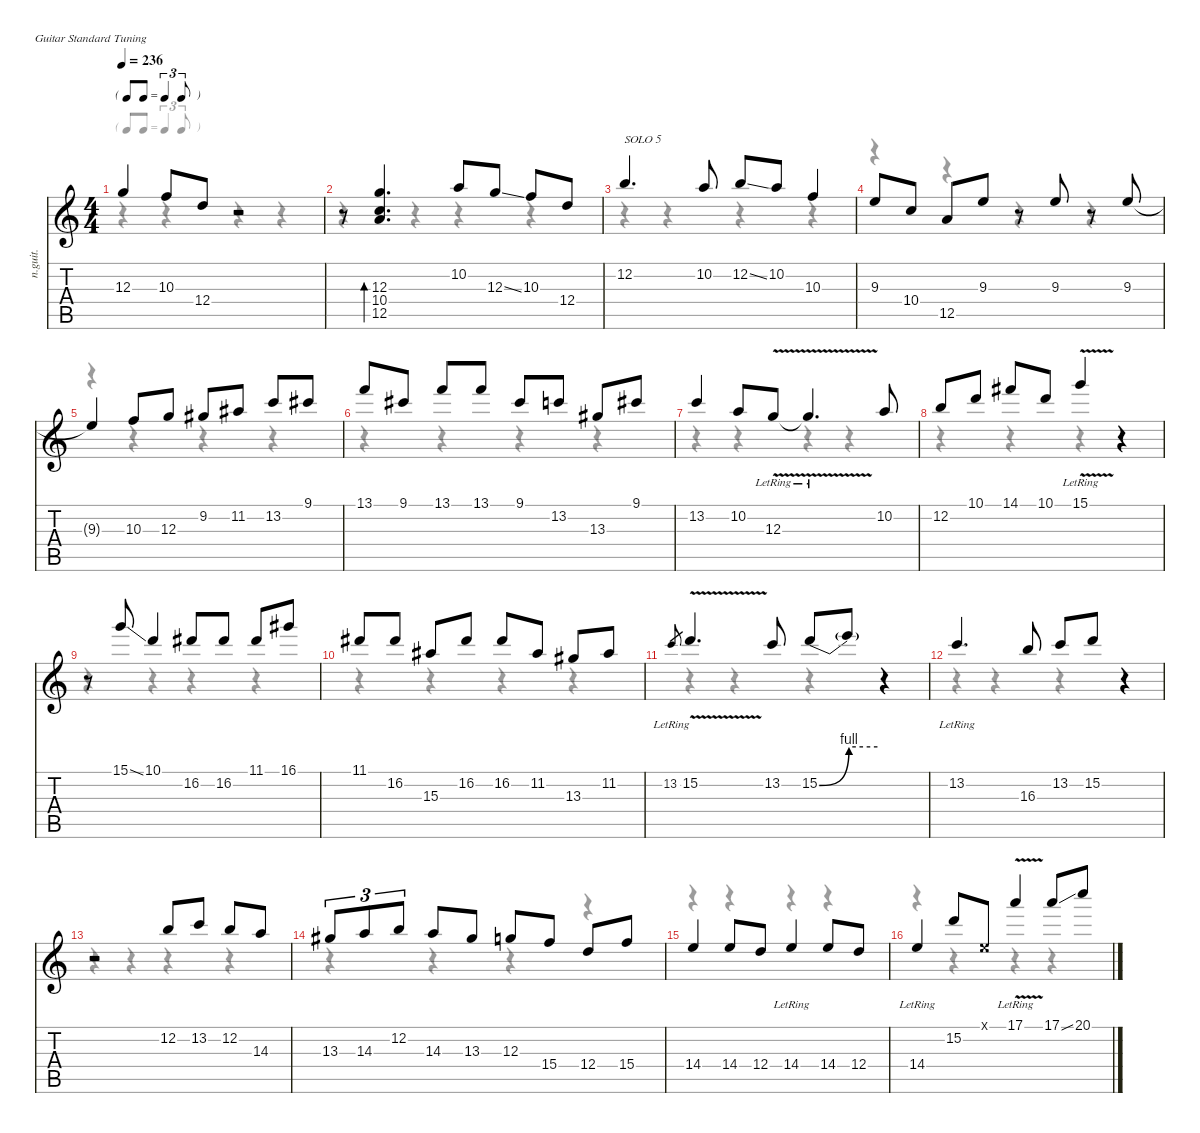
\defaultSystemsLayout 4
\hideDynamics
\bracketExtendMode nobrackets
\otherSystemsTrackNameOrientation horizontal
\track ("SOLO Carlton" "n.guit.") {instrument acousticguitarnylon}
\staff {score tabs}
\tuning (E4 B3 G3 D3 A2 E2)
\voice
\ts (4 4)
\tf triplet8th
\tempo 236
\clef g2
\ks c
12.3.4{dy ff beam Up} 10.3.8{beam Up} 12.4.8{beam Up} r.2{beam Up} |
r.8{beam Up} (12.3 10.4 12.5).4{d bd 120 beam Up} 10.2.8{beam Up} 12.3{ss}.8{beam Up} 10.3.8{beam Up} 12.4.8{beam Up} |
12.2.4{d txt "SOLO 5" beam Up} 10.2.8{beam Up} 12.2{ss}.8{beam Up} 10.2.8{beam Up} 10.3.4{beam Up} |
9.3.8{beam Up} 10.4.8{beam Up} 12.5.8{beam Up} 9.3.8{beam Up} r.8{beam Up} 9.3.8{beam Up} r.8{beam Up} 9.3.8{beam Up} |
9.3{t}.4{dy f beam Up} 10.3.8{dy ff beam Up} 12.3.8{beam Up} 9.2{acc #}.8{beam Up} 11.2{acc #}.8{beam Up} 13.2.8{beam Up} 9.1{acc #}.8{beam Up} |
13.1.8{beam Up} 9.1{acc #}.8{beam Up} 13.1.8{beam Up} 13.1.8{beam Up} 9.1{acc #}.8{beam Up} 13.2.8{beam Up} 13.3{acc #}.8{beam Up} 9.1{acc #}.8{beam Up} |
13.2.4{beam Up} 10.2.8{beam Up} 12.3{v lr}.8{beam Up} 12.3{v lr t}.4{d dy f beam Up} 10.2.8{dy ff beam Up} |
12.2.8{beam Up} 10.1.8{beam Up} 14.1{acc #}.8{beam Up} 10.1.8{beam Up} 15.1{v lr}.4{beam Up} r.4{beam Up} |
r.8{beam Up} 15.1{ss}.8{beam Up} 10.1.4{beam Up} 16.2{acc #}.8{beam Up} 16.2{acc #}.8{beam Up} 11.1{acc #}.8{beam Up} 16.1{acc #}.8{beam Up} |
11.1{acc #}.8{beam Up} 16.2{acc #}.8{beam Up} 15.3{acc #}.8{beam Up} 16.2{acc #}.8{beam Up} 16.2{acc #}.8{beam Up} 11.2{acc #}.8{beam Up} 13.3{acc #}.8{beam Up} 11.2{acc #}.8{beam Up} |
13.2{lr}.8{gr dy f beam Up} 15.2{v lr}.4{d dy ff beam Up} 13.2.8{beam Up} 15.2{be (bend 0 0 60 4)}.8{beam Up} 15.2{be (hold 0 4 60 4) t}.8{dy f beam Up} r.4{beam Up} |
13.2{lr}.4{d dy ff beam Up} 16.3.8{beam Up} 13.2.8{beam Up} 15.2.8{beam Up} r.4{beam Up} |
r.2{beam Up} 12.2.8{beam Up} 13.2.8{beam Up} 12.2.8{beam Up} 14.3.8{beam Up} |
13.3{acc #}.8{tu (3 2) beam Up} 14.3.8{tu (3 2) beam Up} 12.2.8{tu (3 2) beam Up} 14.3.8{beam Up} 13.3{acc #}.8{beam Up} 12.3.8{beam Up} 15.4.8{beam Up} 12.4.8{beam Up} 15.4.8{beam Up} |
14.4.4{beam Up} 14.4.8{beam Up} 12.4.8{beam Up} 14.4{lr}.4{beam Up} 14.4.8{beam Up} 12.4.8{beam Up} |
14.4{lr}.4{beam Up} 15.2.8{beam Up} 0.1{x}.8{beam Up} 17.1{v lr}.4{beam Up} 17.1{ss}.8{beam Up} 20.1.8{beam Up}
\voice
\clef g2
\ottava regular
\simile none
\ks c
r.4{dy mf beam Down} r.4{beam Down} r.4{beam Down} r.4{beam Down} |
r.4{beam Down} r.4{beam Down} r.4{beam Down} r.4{beam Down} |
r.4{beam Down} r.4{beam Down} r.4{beam Down} r.4{beam Down} |
r.4{beam Down} r.4{beam Down} r.4{beam Down} r.4{beam Down} |
r.4{beam Down} r.4{beam Down} r.4{beam Down} r.4{beam Down} |
r.4{beam Down} r.4{beam Down} r.4{beam Down} r.4{beam Down} |
r.4{beam Down} r.4{beam Down} r.4{beam Down} r.4{beam Down} |
r.4{beam Down} r.4{beam Down} r.4{beam Down} r.4{beam Down} |
r.4{beam Down} r.4{beam Down} r.4{beam Down} r.4{beam Down} |
r.4{beam Down} r.4{beam Down} r.4{beam Down} r.4{beam Down} |
r.4{beam Down} r.4{beam Down} r.4{beam Down} r.4{beam Down} |
r.4{beam Down} r.4{beam Down} r.4{beam Down} r.4{beam Down} |
r.4{beam Down} r.4{beam Down} r.4{beam Down} r.4{beam Down} |
r.4{beam Down} r.4{beam Down} r.4{beam Down} r.4{beam Down} |
r.4{beam Down} r.4{beam Down} r.4{beam Down} r.4{beam Down} |
r.4{beam Down} r.4{beam Down} r.4{beam Down} r.4{beam Down}
